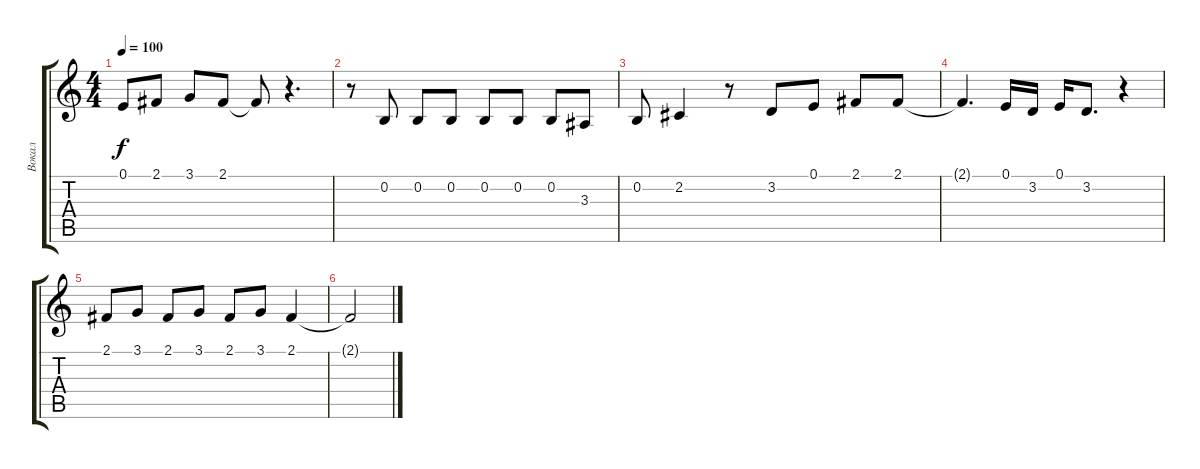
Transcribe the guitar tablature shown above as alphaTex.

\track ("Вокал" "Вокал") {instrument electricgrandpiano}
\staff {score tabs}
\tuning (E4 B3 G3 D3 A2 E2) {hide}
\ts (4 4)
\tempo 100
\clef g2
\ks c
0.1.8{dy f} 2.1.8 3.1.8 2.1.8 2.1{t}.8 r.4{d} |
r.8 0.2.8 0.2.8 0.2.8 0.2.8 0.2.8 0.2.8 3.3.8 |
0.2.8 2.2.4 r.8 3.2.8 0.1.8 2.1.8 2.1.8 |
2.1{t}.4{d} 0.1.16 3.2.16 0.1.16 3.2.8{d} r.4 |
2.1.8 3.1.8 2.1.8 3.1.8 2.1.8 3.1.8 2.1.4 |
2.1{t}.2
